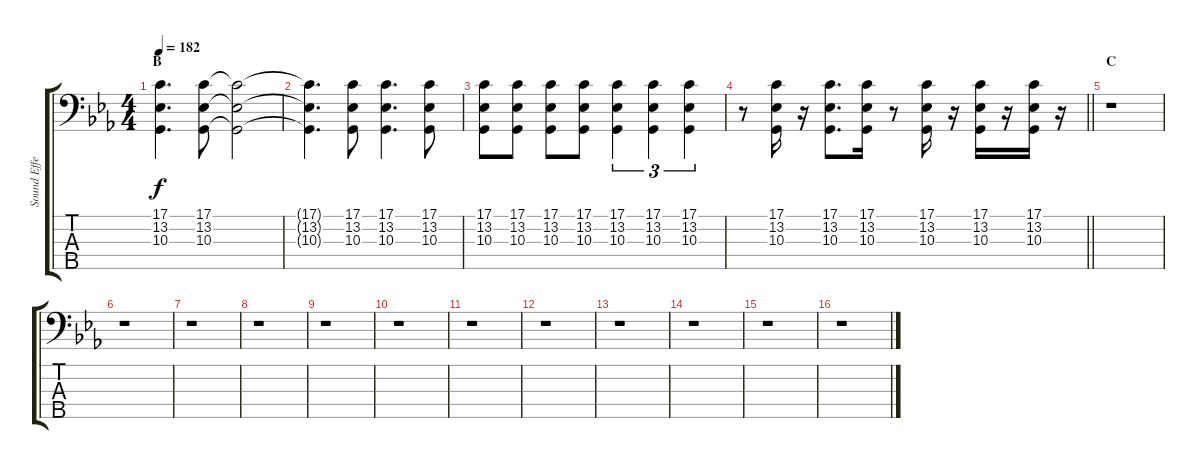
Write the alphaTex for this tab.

\track ("Sound Effect" "Sound Effe") {instrument fx7echoes}
\staff {score tabs}
\tuning (G2 D2 A1 E1 B0) {hide}
\ts (4 4)
\section ("" "B")
\tempo 182
\clef f4
\ks eb
(17.1 13.2 10.3).4{d dy f} (17.1 13.2 10.3).8 (17.1{t} 13.2{t} 10.3{t}).2 |
(17.1{t} 13.2{t} 10.3{t}).4{d} (17.1 13.2 10.3).8 (17.1 13.2 10.3).4{d} (17.1 13.2 10.3).8 |
(17.1 13.2 10.3).8 (17.1 13.2 10.3).8 (17.1 13.2 10.3).8 (17.1 13.2 10.3).8 (17.1 13.2 10.3).4{tu (3 2)} (17.1 13.2 10.3).4{tu (3 2)} (17.1 13.2 10.3).4{tu (3 2)} |
\barLineRight lightlight
r.8 (17.1 13.2 10.3).16 r.16 (17.1 13.2 10.3).8{d} (17.1 13.2 10.3).16 r.8 (17.1 13.2 10.3).16 r.16 (17.1 13.2 10.3).16 r.16 (17.1 13.2 10.3).16 r.16 |
\section ("" "C")
r.1 |
r.1 |
r.1 |
r.1 |
r.1 |
r.1 |
r.1 |
r.1 |
r.1 |
r.1 |
r.1 |
r.1
